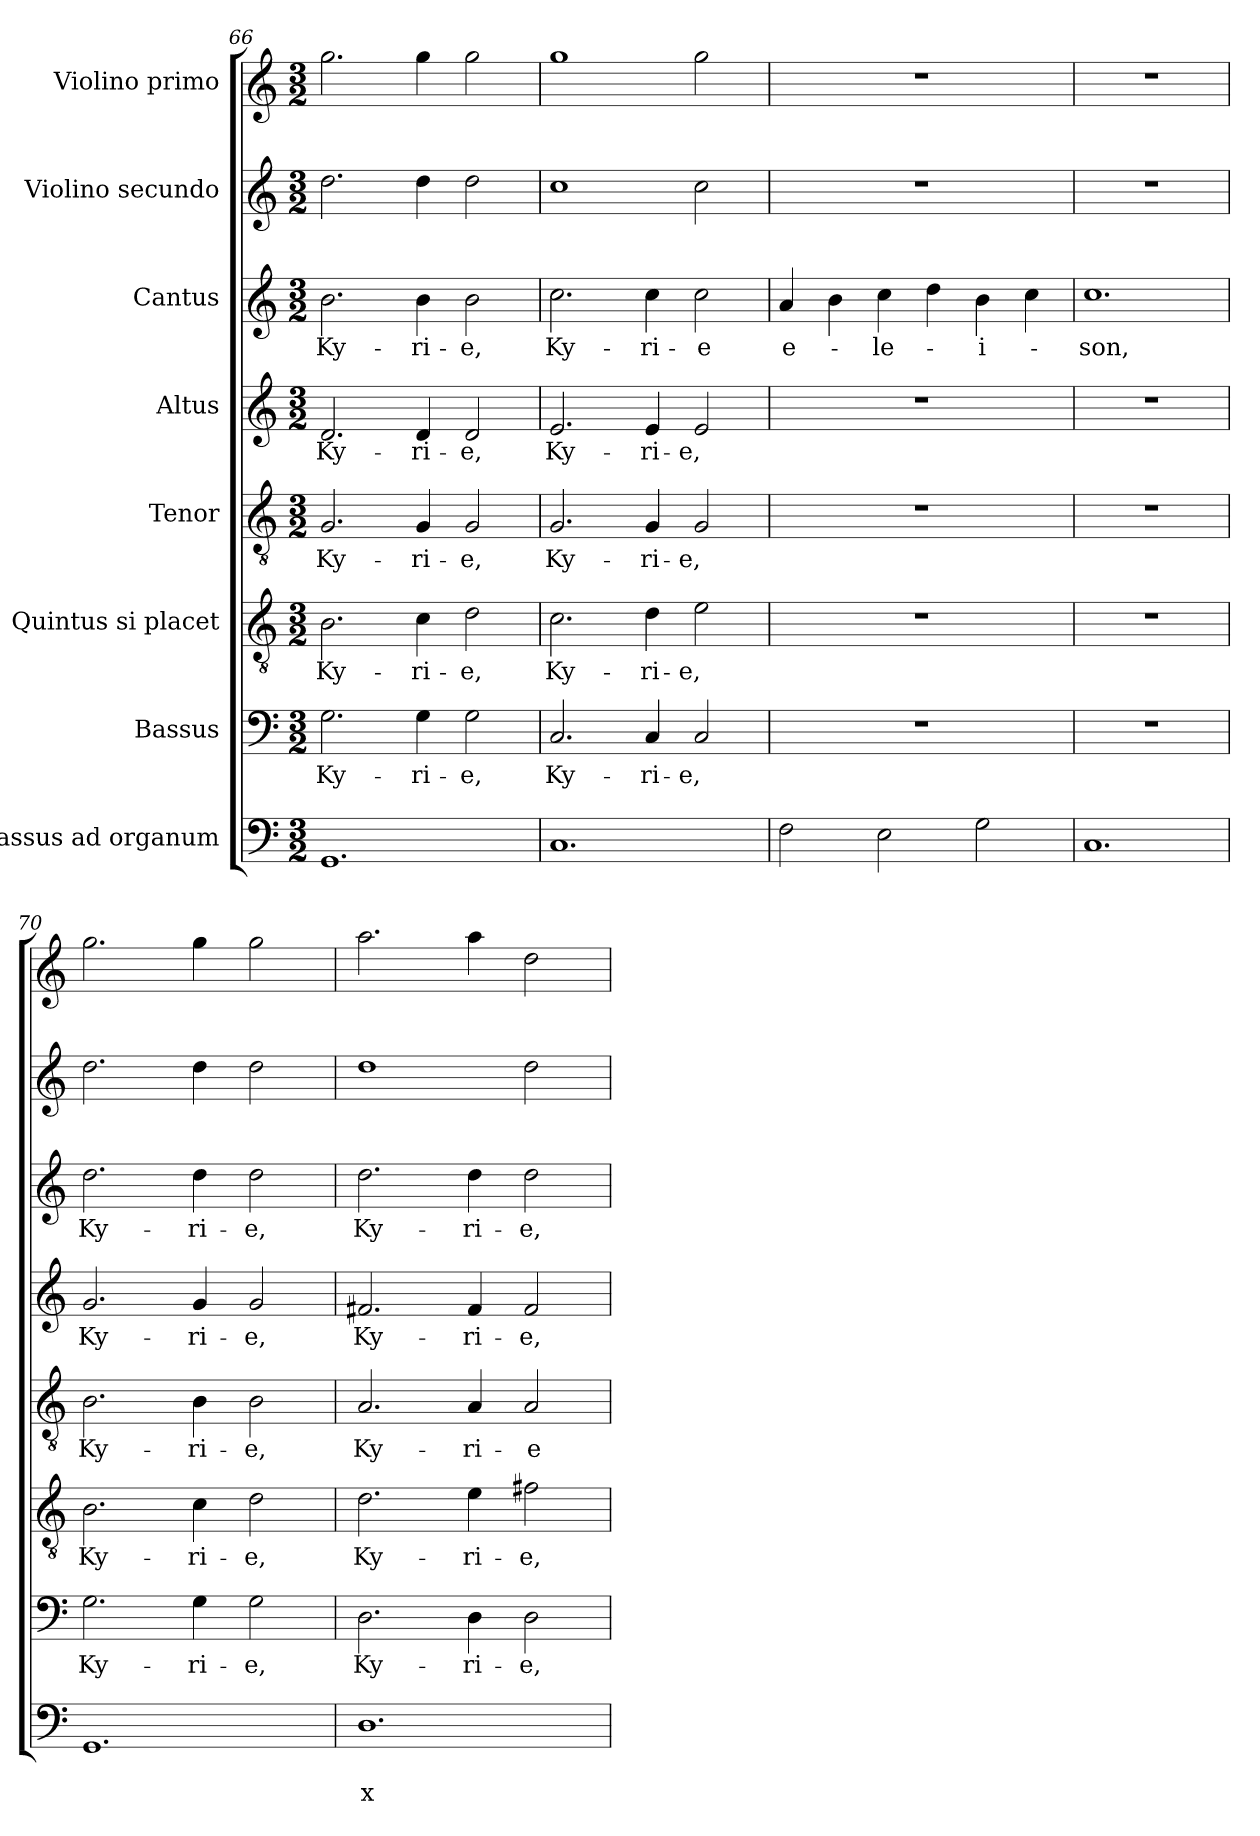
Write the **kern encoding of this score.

**kern	**text	**text	**kern	**text	**kern	**text	**kern	**text	**kern	**text	**kern	**text	**kern	**kern
*part8	*part8	*part8	*part7	*part7	*part6	*part6	*part5	*part5	*part4	*part4	*part3	*part3	*part2	*part1
*staff8	*staff8	*staff8	*staff7	*staff7	*staff6	*staff6	*staff5	*staff5	*staff4	*staff4	*staff3	*staff3	*staff2	*staff1
*I"Bassus ad organum	*	*	*I"Bassus	*	*I"Quintus si placet	*	*I"Tenor	*	*I"Altus	*	*I"Cantus	*	*I"Violino secundo	*I"Violino primo
!!LO:PB:g=z
*clefF4	*	*	*clefF4	*	*clefGv2	*	*clefGv2	*	*clefG2	*	*clefG2	*	*clefG2	*clefG2
*k[]	*	*	*k[]	*	*k[]	*	*k[]	*	*k[]	*	*k[]	*	*k[]	*k[]
*C:	*	*	*C:	*	*C:	*	*C:	*	*C:	*	*C:	*	*C:	*C:
*M3/2	*	*	*M3/2	*	*M3/2	*	*M3/2	*	*M3/2	*	*M3/2	*	*M3/2	*M3/2
=66	=66	=66	=66	=66	=66	=66	=66	=66	=66	=66	=66	=66	=66	=66
!	!	!	!	!LO:LY:b	!	!LO:LY:b	!	!LO:LY:b	!	!LO:LY:b	!	!LO:LY:b	!	!
1.GG	.	.	2.G\	Ky-	2.B\	Ky-	2.G/	Ky-	2.d/	Ky-	2.b\	Ky-	2.dd\	2.gg\
!	!	!	!	!LO:LY:b	!	!LO:LY:b	!	!LO:LY:b	!	!LO:LY:b	!	!LO:LY:b	!	!
.	.	.	4G\	-ri-	4c\	-ri-	4G/	-ri-	4d/	-ri-	4b\	-ri-	4dd\	4gg\
!	!	!	!	!LO:LY:b	!	!LO:LY:b	!	!LO:LY:b	!	!LO:LY:b	!	!LO:LY:b	!	!
.	.	.	2G\	-e,	2d\	-e,	2G/	-e,	2d/	-e,	2b\	-e,	2dd\	2gg\
=67	=67	=67	=67	=67	=67	=67	=67	=67	=67	=67	=67	=67	=67	=67
!	!	!	!	!LO:LY:b	!	!LO:LY:b	!	!LO:LY:b	!	!LO:LY:b	!	!LO:LY:b	!	!
1.C	.	.	2.C/	Ky-	2.c\	Ky-	2.G/	Ky-	2.e/	Ky-	2.cc\	Ky-	1cc	1gg
!	!	!	!	!LO:LY:b	!	!LO:LY:b	!	!LO:LY:b	!	!LO:LY:b	!	!LO:LY:b	!	!
.	.	.	4C/	-ri-	4d\	-ri-	4G/	-ri-	4e/	-ri-	4cc\	-ri-	.	.
!	!	!	!	!LO:LY:b	!	!LO:LY:b	!	!LO:LY:b	!	!LO:LY:b	!	!LO:LY:b	!	!
.	.	.	2C/	-e,	2e\	-e,	2G/	-e,	2e/	-e,	2cc\	-e	2cc\	2gg\
=68	=68	=68	=68	=68	=68	=68	=68	=68	=68	=68	=68	=68	=68	=68
!	!	!	!	!	!	!	!	!	!	!	!	!LO:LY:b	!	!
2F\	.	.	1.r	.	1.r	.	1.r	.	1.r	.	4a/	e-	1.r	1.r
.	.	.	.	.	.	.	.	.	.	.	4b\	.	.	.
!	!	!	!	!	!	!	!	!	!	!	!	!LO:LY:b	!	!
2E\	.	.	.	.	.	.	.	.	.	.	4cc\	-le-	.	.
.	.	.	.	.	.	.	.	.	.	.	4dd\	.	.	.
!	!	!	!	!	!	!	!	!	!	!	!	!LO:LY:b	!	!
2G\	.	.	.	.	.	.	.	.	.	.	4b\	-i-	.	.
.	.	.	.	.	.	.	.	.	.	.	4cc\	.	.	.
=69	=69	=69	=69	=69	=69	=69	=69	=69	=69	=69	=69	=69	=69	=69
!	!	!	!	!	!	!	!	!	!	!	!	!LO:LY:b	!	!
1.C	.	.	1.r	.	1.r	.	1.r	.	1.r	.	1.cc	-son,	1.r	1.r
=70	=70	=70	=70	=70	=70	=70	=70	=70	=70	=70	=70	=70	=70	=70
!	!	!	!	!LO:LY:b	!	!LO:LY:b	!	!LO:LY:b	!	!LO:LY:b	!	!LO:LY:b	!	!
1.GG	.	.	2.G\	Ky-	2.B\	Ky-	2.B\	Ky-	2.g/	Ky-	2.dd\	Ky-	2.dd\	2.gg\
!	!	!	!	!LO:LY:b	!	!LO:LY:b	!	!LO:LY:b	!	!LO:LY:b	!	!LO:LY:b	!	!
.	.	.	4G\	-ri-	4c\	-ri-	4B\	-ri-	4g/	-ri-	4dd\	-ri-	4dd\	4gg\
!	!	!	!	!LO:LY:b	!	!LO:LY:b	!	!LO:LY:b	!	!LO:LY:b	!	!LO:LY:b	!	!
.	.	.	2G\	-e,	2d\	-e,	2B\	-e,	2g/	-e,	2dd\	-e,	2dd\	2gg\
=71	=71	=71	=71	=71	=71	=71	=71	=71	=71	=71	=71	=71	=71	=71
!	!	!LO:LY:b	!	!LO:LY:b	!	!LO:LY:b	!	!LO:LY:b	!	!LO:LY:b	!	!LO:LY:b	!	!
1.D	.	x	2.D\	Ky-	2.d\	Ky-	2.A/	Ky-	2.f#X/	Ky-	2.dd\	Ky-	1dd	2.aa\
!	!	!	!	!LO:LY:b	!	!LO:LY:b	!	!LO:LY:b	!	!LO:LY:b	!	!LO:LY:b	!	!
.	.	.	4D\	-ri-	4e\	-ri-	4A/	-ri-	4f#/	-ri-	4dd\	-ri-	.	4aa\
!	!	!	!	!LO:LY:b	!	!LO:LY:b	!	!LO:LY:b	!	!LO:LY:b	!	!LO:LY:b	!	!
.	.	.	2D\	-e,	2f#X\	-e,	2A/	-e	2f#/	-e,	2dd\	-e,	2dd\	2dd\
=	=	=	=	=	=	=	=	=	=	=	=	=	=	=
*-	*-	*-	*-	*-	*-	*-	*-	*-	*-	*-	*-	*-	*-	*-
